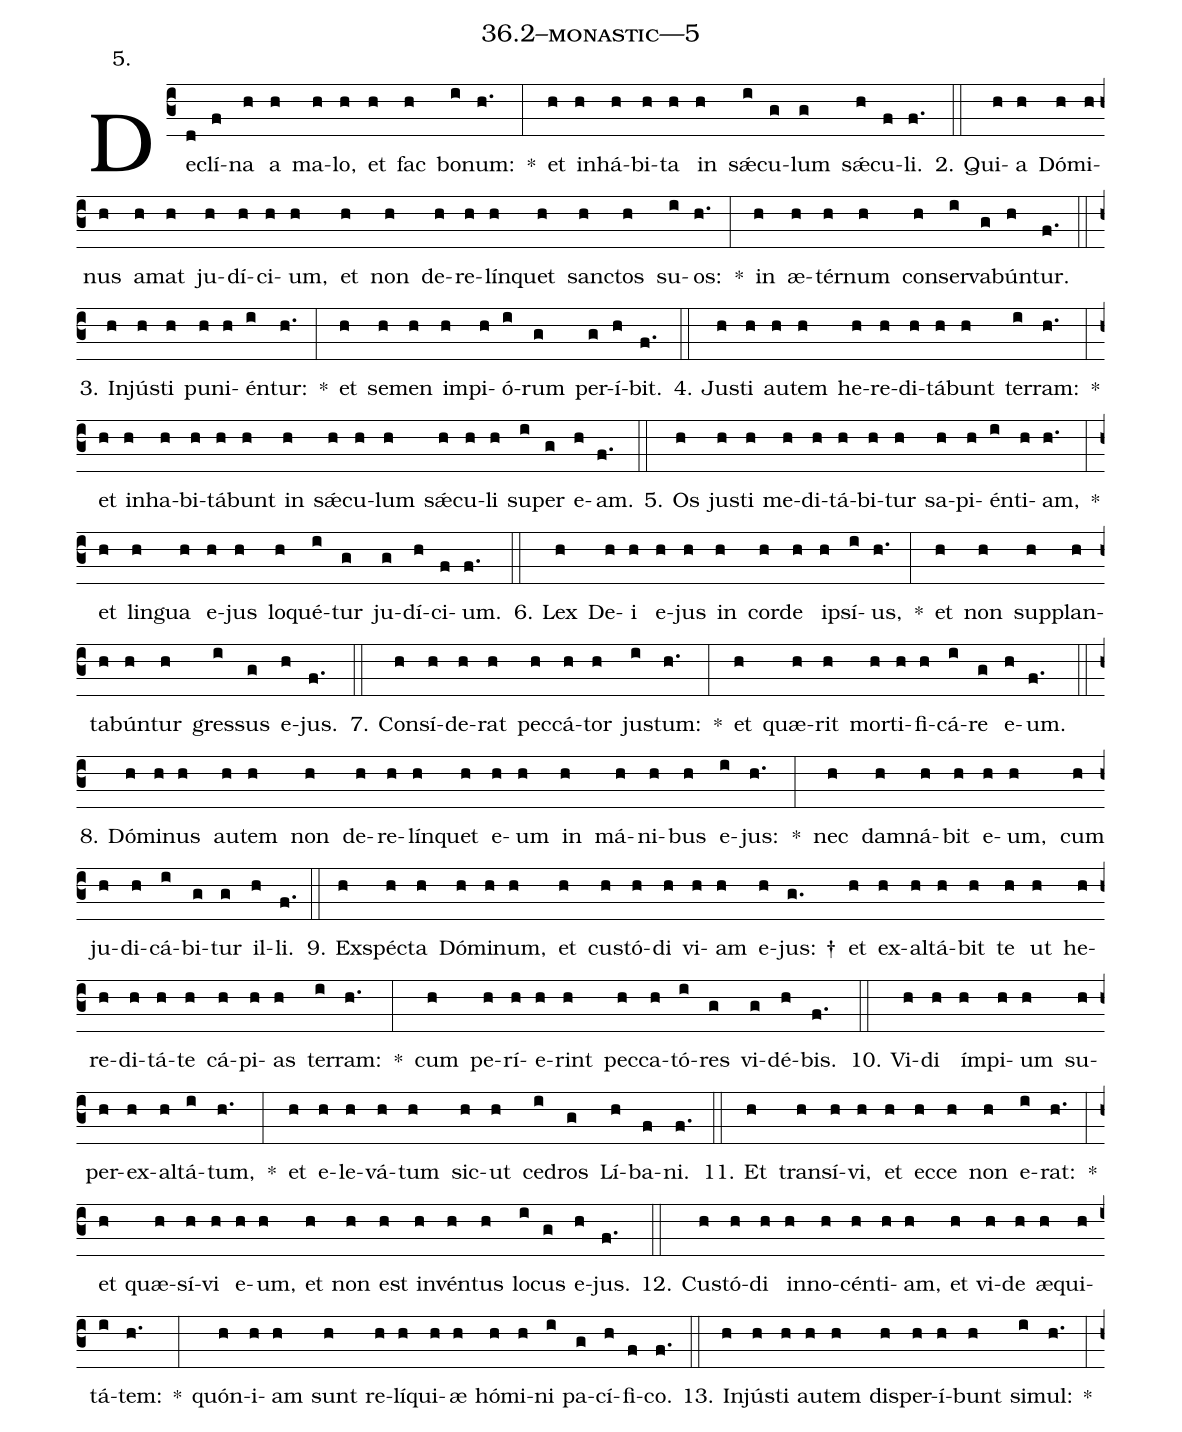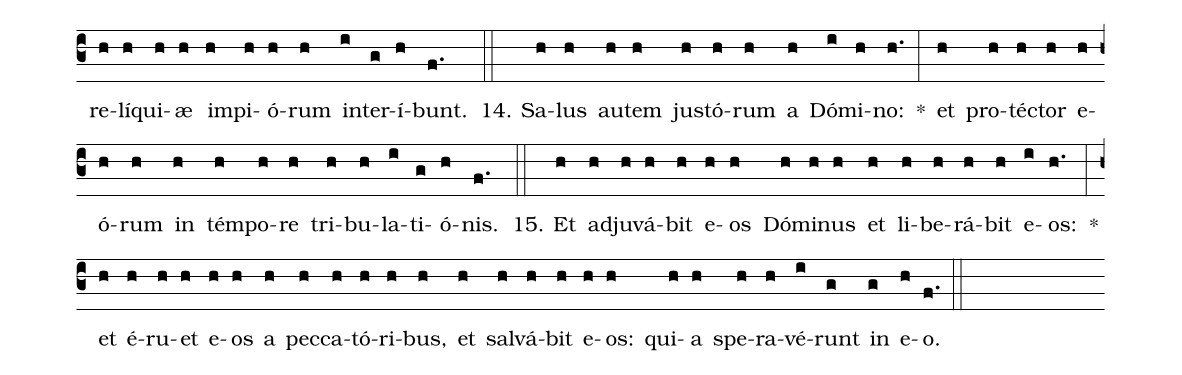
name: 36.2--monastic---5;
annotation: 5.;
%%
(c3)De(d)clí(f)na(h) a(h) ma(h)lo,(h) et(h) fac(h) bo(i)num:(h.) *(:) et(h) in(h)há(h)bi(h)ta(h) in(h) sǽ(i)cu(g)lum(g) sǽ(h)cu(f)li.(f.) (::)
2. Qui(h)a(h) Dó(h)mi(h)nus(h) a(h)mat(h) ju(h)dí(h)ci(h)um,(h) et(h) non(h) de(h)re(h)lín(h)quet(h) sanc(h)tos(h) su(i)os:(h.) *(:) in(h) æ(h)tér(h)num(h) con(h)ser(i)va(g)bún(h)tur.(f.) (::)
3. In(h)jús(h)ti(h) pu(h)ni(h)én(i)tur:(h.) *(:) et(h) se(h)men(h) im(h)pi(h)ó(i)rum(g) per(g)í(h)bit.(f.) (::)
4. Jus(h)ti(h) au(h)tem(h) he(h)re(h)di(h)tá(h)bunt(h) ter(i)ram:(h.) *(:) et(h) in(h)ha(h)bi(h)tá(h)bunt(h) in(h) sǽ(h)cu(h)lum(h) sǽ(h)cu(h)li(h) su(i)per(g) e(h)am.(f.) (::)
5. Os(h) jus(h)ti(h) me(h)di(h)tá(h)bi(h)tur(h) sa(h)pi(h)én(i)ti(h)am,(h.) *(:) et(h) lin(h)gua(h) e(h)jus(h) lo(h)qué(i)tur(g) ju(g)dí(h)ci(f)um.(f.) (::)
6. Lex(h) De(h)i(h) e(h)jus(h) in(h) cor(h)de(h) ip(h)sí(i)us,(h.) *(:) et(h) non(h) sup(h)plan(h)ta(h)bún(h)tur(h) gres(i)sus(g) e(h)jus.(f.) (::)
7. Con(h)sí(h)de(h)rat(h) pec(h)cá(h)tor(h) jus(i)tum:(h.) *(:) et(h) quæ(h)rit(h) mor(h)ti(h)fi(h)cá(i)re(g) e(h)um.(f.) (::)
8. Dó(h)mi(h)nus(h) au(h)tem(h) non(h) de(h)re(h)lín(h)quet(h) e(h)um(h) in(h) má(h)ni(h)bus(h) e(i)jus:(h.) *(:) nec(h) dam(h)ná(h)bit(h) e(h)um,(h) cum(h) ju(h)di(h)cá(i)bi(g)tur(g) il(h)li.(f.) (::)
9. Ex(h)spéc(h)ta(h) Dó(h)mi(h)num,(h) et(h) cus(h)tó(h)di(h) vi(h)am(h) e(h)jus: †(g.) et(h) ex(h)al(h)tá(h)bit(h) te(h) ut(h) he(h)re(h)di(h)tá(h)te(h) cá(h)pi(h)as(h) ter(i)ram:(h.) *(:) cum(h) pe(h)rí(h)e(h)rint(h) pec(h)ca(h)tó(i)res(g) vi(g)dé(h)bis.(f.) (::)
10. Vi(h)di(h) ím(h)pi(h)um(h) su(h)per(h)ex(h)al(h)tá(i)tum,(h.) *(:) et(h) e(h)le(h)vá(h)tum(h) sic(h)ut(h) ce(i)dros(g) Lí(h)ba(f)ni.(f.) (::)
11. Et(h) trans(h)í(h)vi,(h) et(h) ec(h)ce(h) non(h) e(i)rat:(h.) *(:) et(h) quæ(h)sí(h)vi(h) e(h)um,(h) et(h) non(h) est(h) in(h)vén(h)tus(h) lo(i)cus(g) e(h)jus.(f.) (::)
12. Cus(h)tó(h)di(h) in(h)no(h)cén(h)ti(h)am,(h) et(h) vi(h)de(h) æ(h)qui(h)tá(i)tem:(h.) *(:) quón(h)i(h)am(h) sunt(h) re(h)lí(h)qui(h)æ(h) hó(h)mi(h)ni(i) pa(g)cí(h)fi(f)co.(f.) (::)
13. In(h)jús(h)ti(h) au(h)tem(h) dis(h)per(h)í(h)bunt(h) si(i)mul:(h.) *(:) re(h)lí(h)qui(h)æ(h) im(h)pi(h)ó(h)rum(h) in(i)ter(g)í(h)bunt.(f.) (::)
14. Sa(h)lus(h) au(h)tem(h) jus(h)tó(h)rum(h) a(h) Dó(i)mi(h)no:(h.) *(:) et(h) pro(h)téc(h)tor(h) e(h)ó(h)rum(h) in(h) tém(h)po(h)re(h) tri(h)bu(h)la(i)ti(g)ó(h)nis.(f.) (::)
15. Et(h) ad(h)ju(h)vá(h)bit(h) e(h)os(h) Dó(h)mi(h)nus(h) et(h) li(h)be(h)rá(h)bit(h) e(i)os:(h.) *(:) et(h) é(h)ru(h)et(h) e(h)os(h) a(h) pec(h)ca(h)tó(h)ri(h)bus,(h) et(h) sal(h)vá(h)bit(h) e(h)os:(h) qui(h)a(h) spe(h)ra(h)vé(i)runt(g) in(g) e(h)o.(f.) (::)
